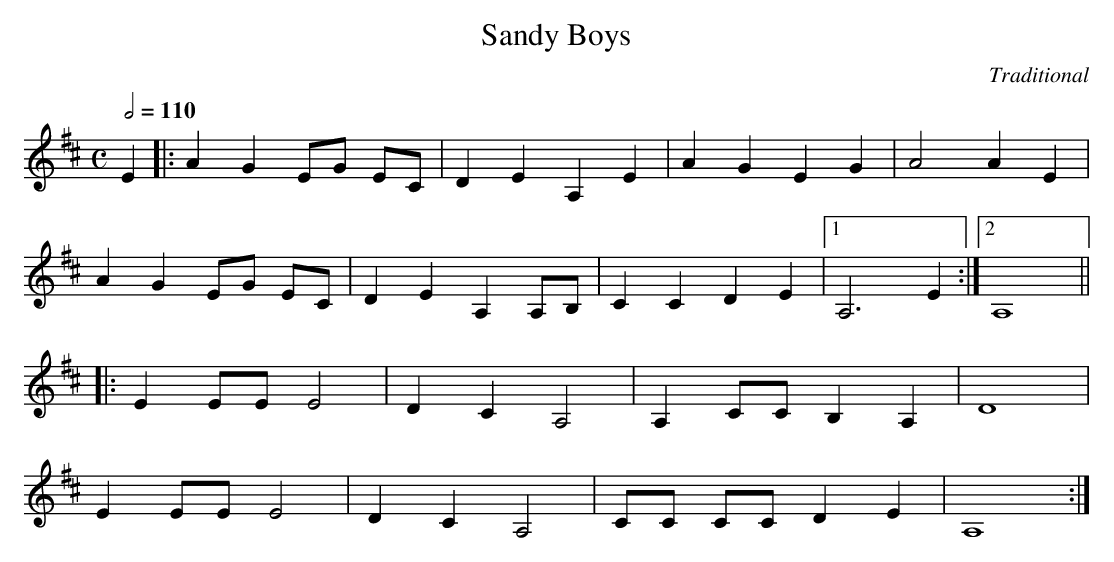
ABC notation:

X:1
T:Sandy Boys
M:C
L:1/8
Q:1/2=110 %tempo%
C:Traditional
K:A Mix
E2 |: A2 G2 EG EC | D2 E2 A,2 E2 |  A2 G2 E2 G2 | A4 A2 E2 |
A2 G2 EG EC | D2 E2 A,2 A,B, | C2 C2 D2 E2 |1 A,6 E2 :|2 A,8 ||:
E2 EE E4 | D2 C2 A,4 | A,2 CC B,2 A,2 | D8 |
E2 EE E4 | D2 C2 A,4 | CC CC D2 E2 | A,8 :|
